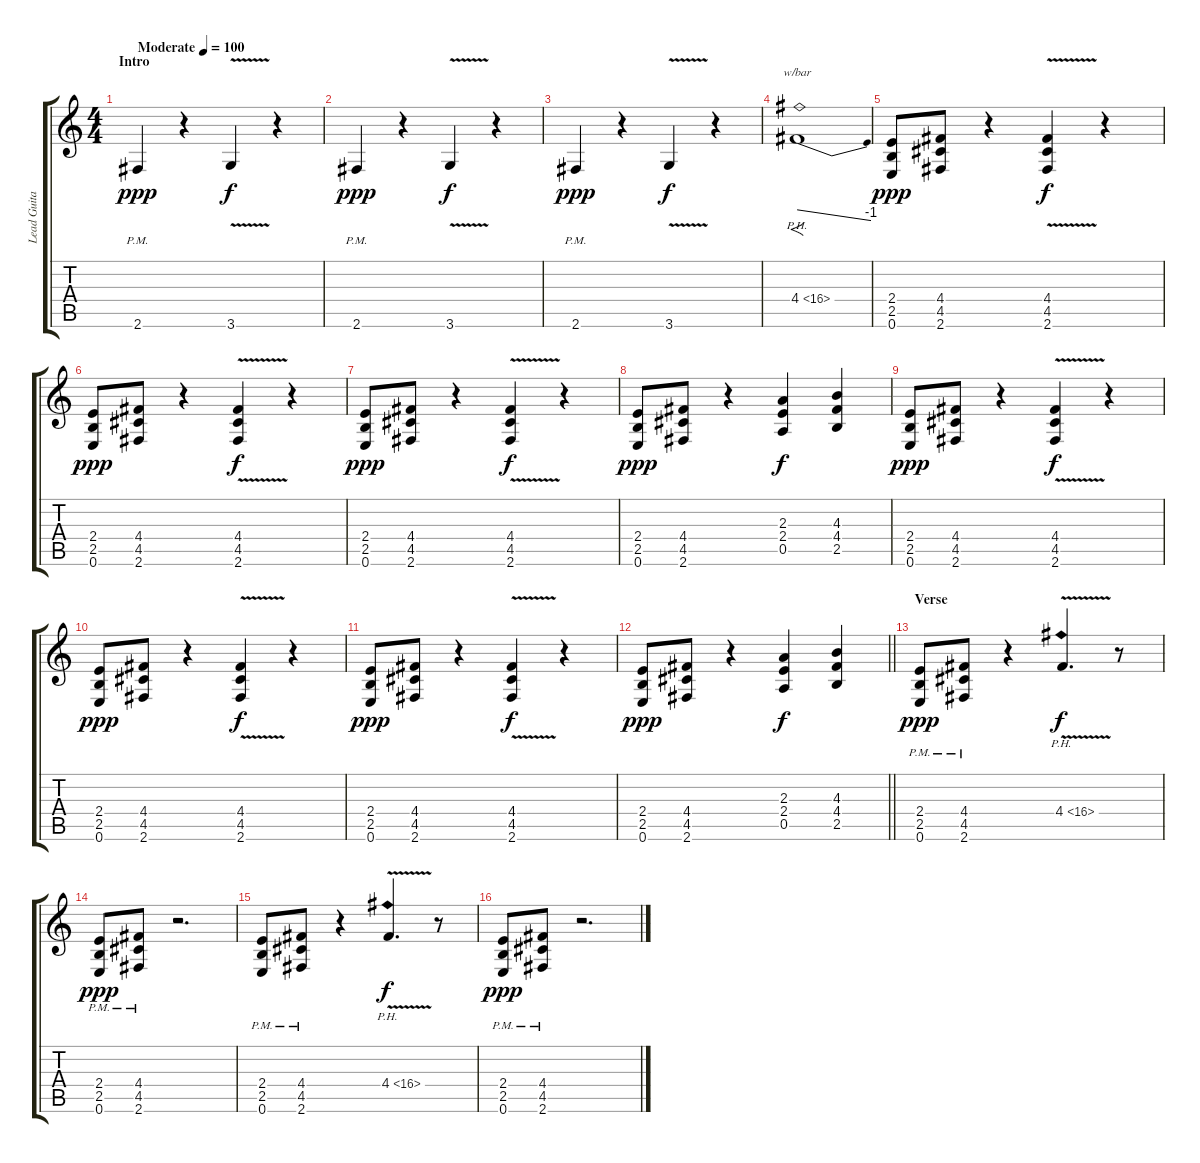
\track ("Lead Guitar (Slash)" "Lead Guita") {instrument distortionguitar}
\staff {score tabs}
\tuning (E4 B3 G3 D3 A2 E2) {hide}
\ts (4 4)
\section ("" "Intro")
\tempo (100 "Moderate")
\clef g2
\ks c
2.6{pm}.4{dy ppp instrument distortionguitar} r.4 3.6{v}.4{dy f} r.4 |
2.6{pm}.4{dy ppp} r.4 3.6{v}.4{dy f} r.4 |
2.6{pm}.4{dy ppp} r.4 3.6{v}.4{dy f} r.4 |
4.4{ph 12}.1{f tbe (dive default 0 0 60 -4)} |
(2.4 2.5 0.6).8{dy ppp} (4.4 4.5 2.6).8 r.4 (4.4{v} 4.5{v} 2.6{v}).4{dy f} r.4 |
(2.4 2.5 0.6).8{dy ppp} (4.4 4.5 2.6).8 r.4 (4.4{v} 4.5{v} 2.6{v}).4{dy f} r.4 |
(2.4 2.5 0.6).8{dy ppp} (4.4 4.5 2.6).8 r.4 (4.4{v} 4.5{v} 2.6{v}).4{dy f} r.4 |
(2.4 2.5 0.6).8{dy ppp} (4.4 4.5 2.6).8 r.4 (2.3 2.4 0.5).4{dy f} (4.3 4.4 2.5).4 |
(2.4 2.5 0.6).8{dy ppp} (4.4 4.5 2.6).8 r.4 (4.4{v} 4.5{v} 2.6{v}).4{dy f} r.4 |
(2.4 2.5 0.6).8{dy ppp} (4.4 4.5 2.6).8 r.4 (4.4{v} 4.5{v} 2.6{v}).4{dy f} r.4 |
(2.4 2.5 0.6).8{dy ppp} (4.4 4.5 2.6).8 r.4 (4.4{v} 4.5{v} 2.6{v}).4{dy f} r.4 |
\barLineRight lightlight
(2.4 2.5 0.6).8{dy ppp} (4.4 4.5 2.6).8 r.4 (2.3 2.4 0.5).4{dy f} (4.3 4.4 2.5).4 |
\section ("" "Verse")
(2.4{pm} 2.5{pm} 0.6{pm}).8{dy ppp} (4.4{pm} 4.5{pm} 2.6{pm}).8 r.4 4.4{ph 12 v}.4{d dy f} r.8 |
(2.4{pm} 2.5{pm} 0.6{pm}).8{dy ppp} (4.4{pm} 4.5{pm} 2.6{pm}).8 r.2{d} |
(2.4{pm} 2.5{pm} 0.6{pm}).8 (4.4{pm} 4.5{pm} 2.6{pm}).8 r.4 4.4{ph 12 v}.4{d dy f} r.8 |
(2.4{pm} 2.5{pm} 0.6{pm}).8{dy ppp} (4.4{pm} 4.5{pm} 2.6{pm}).8 r.2{d}
